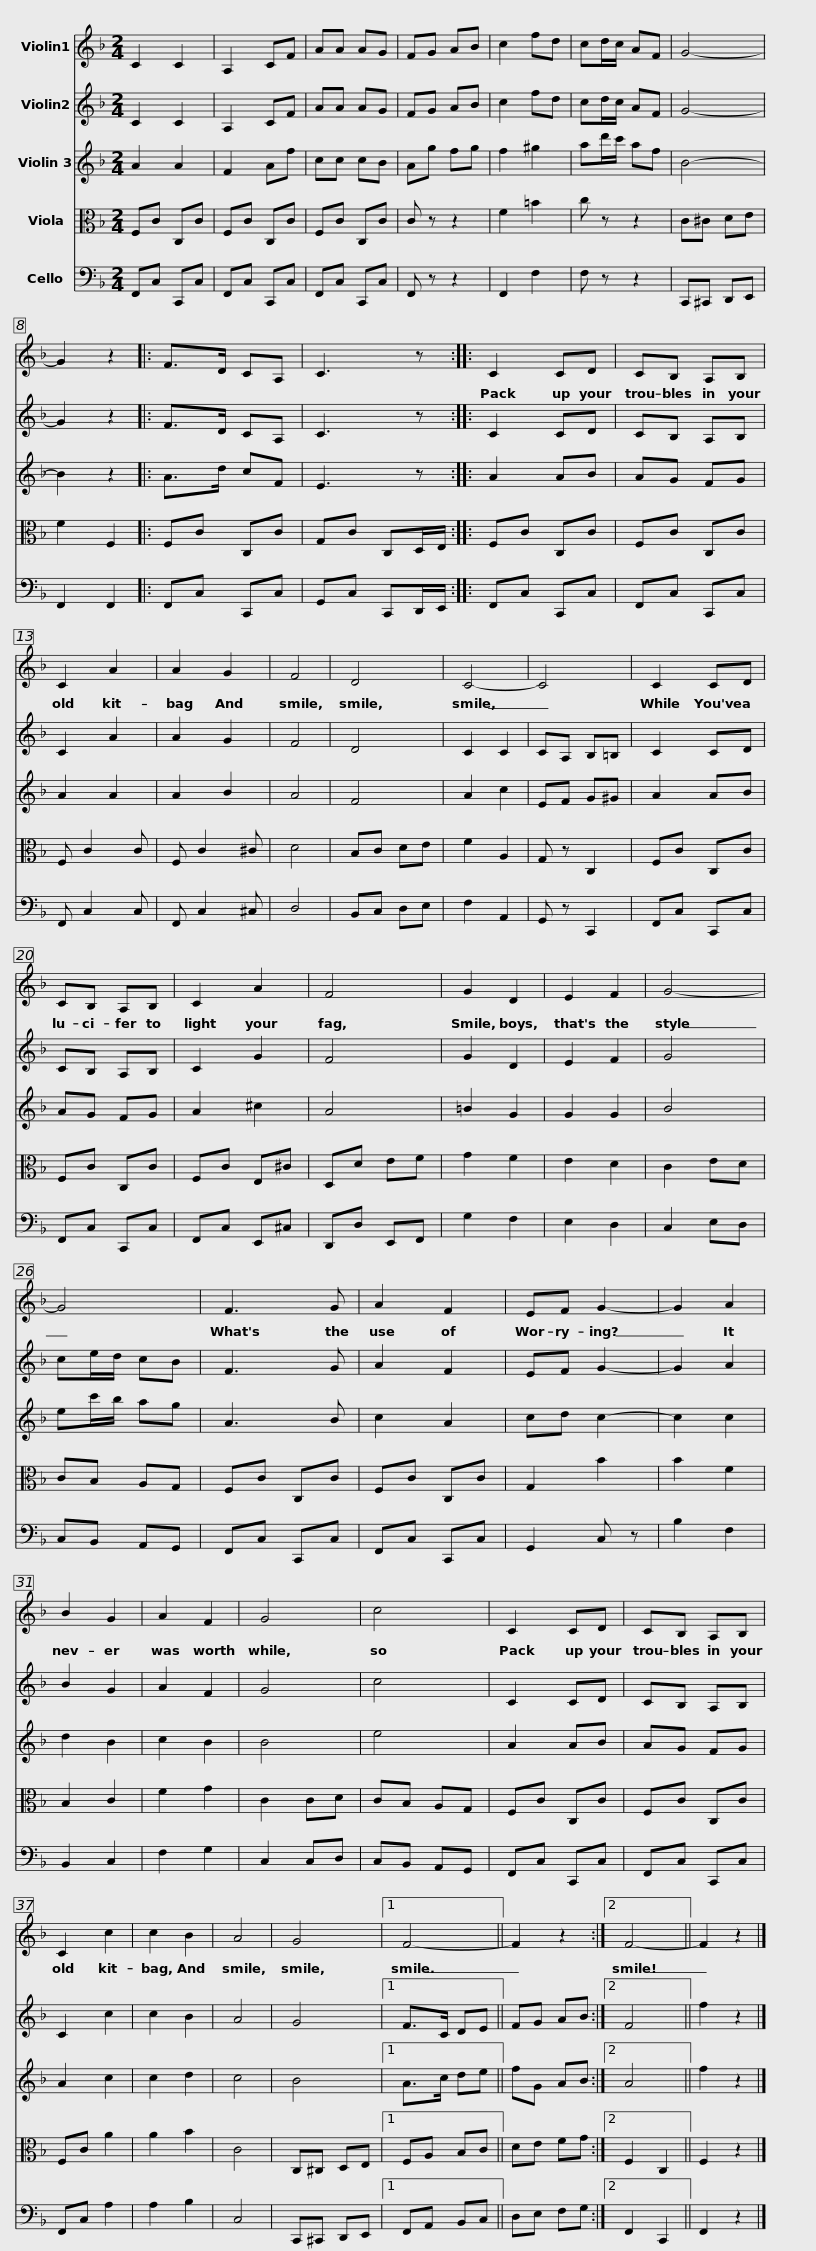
X:1
%%score 1 2 3 4 5
L:1/8
M:2/4
I:linebreak $
K:F
V:1 treble
V:2 treble
V:3 treble
V:4 alto
V:5 bass
V:1
 C2 C2 | A,2 CF | AA AG | FG AB | c2 fd | %5
 cd/c/ AF | G4- | G2 z2 |:$ F>D CA, | C3 z :: %10
 C2 CD | CB, A,B, | C2 A2 | A2 G2 |$ F4 | %15
 D4 | C4- | C4 | C2 CD | CB, A,B, | %20
 C2 A2 | F4 |$ G2 D2 | E2 F2 | G4- | %25
 G4 | F3 G | A2 F2 | EF G2- | G2 A2 | %30
 B2 G2 |$ A2 F2 | G4 | c4 | C2 CD | %35
 CB, A,B, | C2 c2 | c2 B2 | A4 |$ G4 |1 %40
 F4- || F2 z2 :|2 F4- || F2 z2 |] %44
V:2
 C2 C2 | A,2 CF | AA AG | FG AB | c2 fd | %5
 cd/c/ AF | G4- | G2 z2 |:$ F>D CA, | C3 z :: %10
 C2 CD | CB, A,B, | C2 A2 | A2 G2 |$ F4 | %15
 D4 | C2 C2 | CA, B,=B, | C2 CD | CB, A,B, | %20
 C2 G2 | F4 |$ G2 D2 | E2 F2 | G4 | %25
 ce/d/ cB | F3 G | A2 F2 | EF G2- | G2 A2 | %30
 B2 G2 |$ A2 F2 | G4 | c4 | C2 CD | %35
 CB, A,B, | C2 c2 | c2 B2 | A4 |$ G4 |1 %40
 F>C DE || FG AB :|2 F4 || f2 z2 |] %44
V:3
 A2 A2 | F2 Af | cc cB | Ag fg | f2 ^g2 | %5
 ad'/c'/ af | B4- | B2 z2 |:$ A>d cF | E3 z :: %10
 A2 AB | AG FG | A2 A2 | A2 B2 |$ A4 | %15
 F4 | A2 c2 | EF G^G | A2 AB | AG FG | %20
 A2 ^c2 | A4 |$ =B2 G2 | G2 G2 | B4 | %25
 ec'/b/ ag | A3 B | c2 A2 | cd c2- | c2 c2 | %30
 d2 B2 |$ c2 B2 | B4 | e4 | A2 AB | %35
 AG FG | A2 c2 | c2 d2 | c4 |$ B4 |1 %40
 A>c de || fG AB :|2 A4 || f2 z2 |] %44
V:4
 F,C C,C | F,C C,C | F,C C,C | C z z2 | F2 =B2 | %5
 c z z2 | C^C DE | F2 F,2 |:$ F,C C,C | G,C C,D,/E,/ :: %10
 F,C C,C | F,C C,C | F, C2 C | F, C2 ^C |$ D4 | %15
 B,C DE | F2 A,2 | G, z C,2 | F,C C,C | F,C C,C | %20
 F,C E,^C | D,D EF |$ G2 F2 | E2 D2 | C2 ED | %25
 CB, A,G, | F,C C,C | F,C C,C | G,2 B2 | B2 F2 | %30
 B,2 C2 |$ F2 G2 | C2 CD | CB, A,G, | F,C C,C | %35
 F,C C,C | F,C A2 | A2 B2 | C4 |$ C,^C, D,E, |1 %40
 F,A, B,C || DE FG :|2 F,2 C,2 || F,2 z2 |] %44
V:5
 F,,C, C,,C, | F,,C, C,,C, | F,,C, C,,C, | F,, z z2 | F,,2 F,2 | %5
 F, z z2 | C,,^C,, D,,E,, | F,,2 F,,2 |:$ F,,C, C,,C, | G,,C, C,,D,,/E,,/ :: %10
 F,,C, C,,C, | F,,C, C,,C, | F,, C,2 C, | F,, C,2 ^C, |$ D,4 | %15
 B,,C, D,E, | F,2 A,,2 | G,, z C,,2 | F,,C, C,,C, | F,,C, C,,C, | %20
 F,,C, E,,^C, | D,,D, E,,F,, |$ G,2 F,2 | E,2 D,2 | C,2 E,D, | %25
 C,B,, A,,G,, | F,,C, C,,C, | F,,C, C,,C, | G,,2 C, z | B,2 F,2 | %30
 B,,2 C,2 |$ F,2 G,2 | C,2 C,D, | C,B,, A,,G,, | F,,C, C,,C, | %35
 F,,C, C,,C, | F,,C, A,2 | A,2 B,2 | C,4 |$ C,,^C,, D,,E,, |1 %40
 F,,A,, B,,C, || D,E, F,G, :|2 F,,2 C,,2 || F,,2 z2 |] %44
